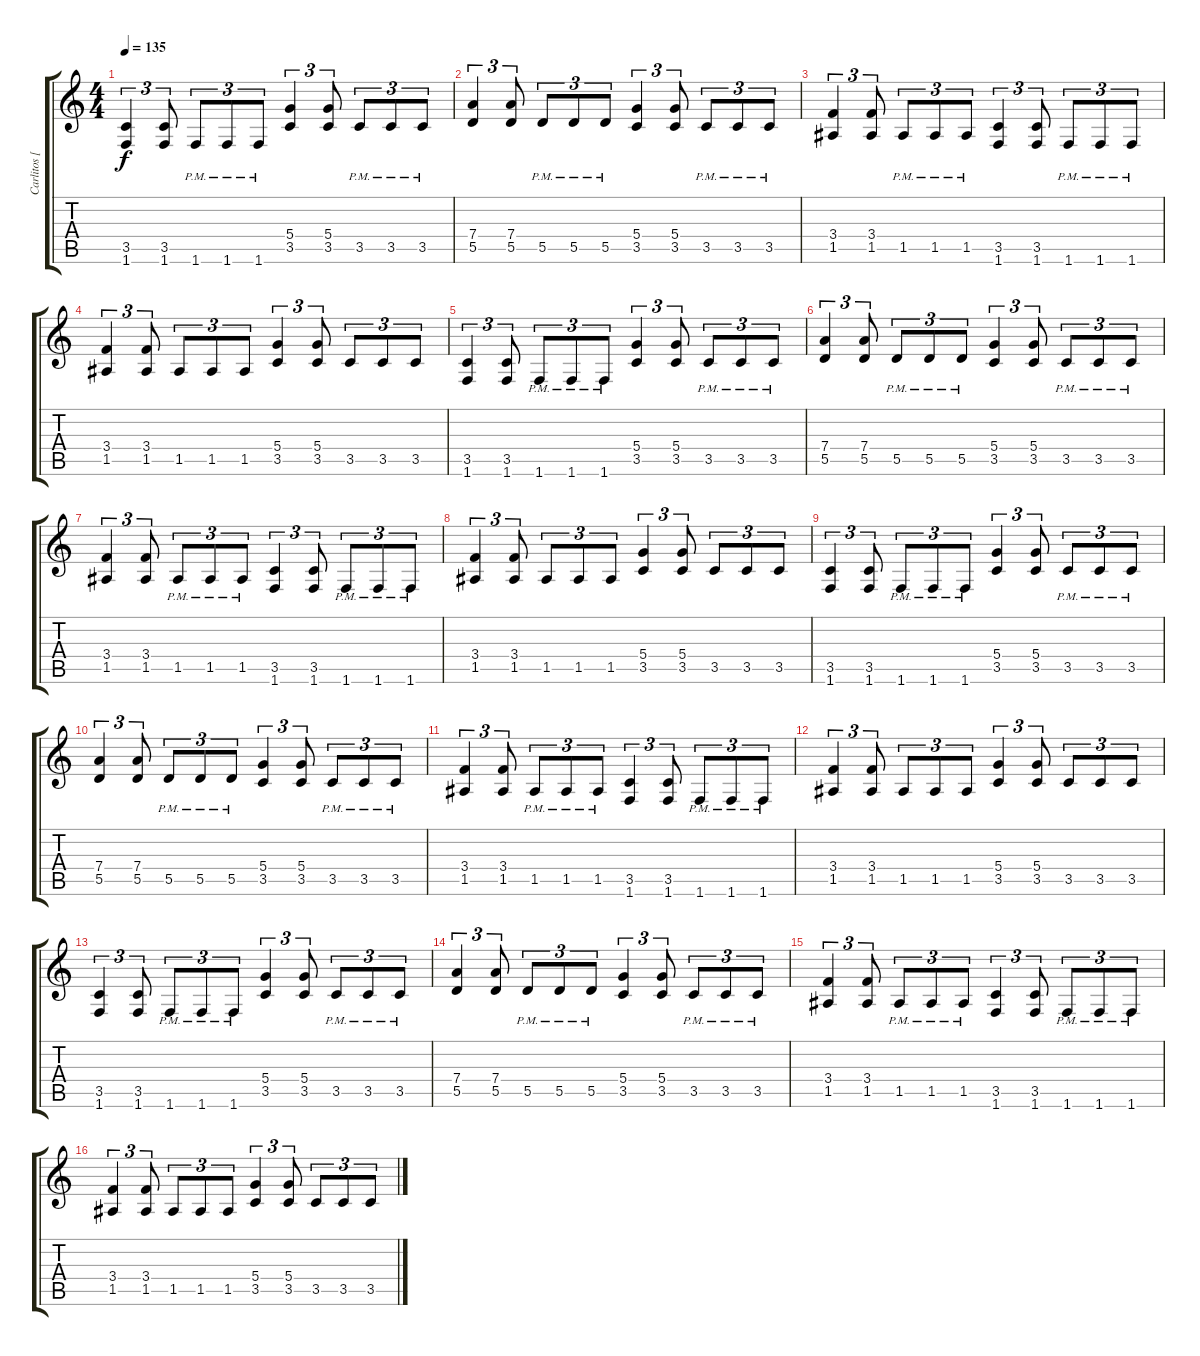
\track ("Carlitos [guitarra elec.]" "Carlitos [") {instrument distortionguitar}
\staff {score tabs}
\tuning (E4 B3 G3 D3 A2 E2) {hide}
\ts (4 4)
\tempo 135
\clef g2
\ks c
(3.5 1.6).4{tu (3 2) dy f} (3.5 1.6).8{tu (3 2)} 1.6{pm}.8{tu (3 2)} 1.6{pm}.8{tu (3 2)} 1.6{pm}.8{tu (3 2)} (5.4 3.5).4{tu (3 2)} (5.4 3.5).8{tu (3 2)} 3.5{pm}.8{tu (3 2)} 3.5{pm}.8{tu (3 2)} 3.5{pm}.8{tu (3 2)} |
(7.4 5.5).4{tu (3 2)} (7.4 5.5).8{tu (3 2)} 5.5{pm}.8{tu (3 2)} 5.5{pm}.8{tu (3 2)} 5.5{pm}.8{tu (3 2)} (5.4 3.5).4{tu (3 2)} (5.4 3.5).8{tu (3 2)} 3.5{pm}.8{tu (3 2)} 3.5{pm}.8{tu (3 2)} 3.5{pm}.8{tu (3 2)} |
(3.4 1.5).4{tu (3 2)} (3.4 1.5).8{tu (3 2)} 1.5{pm}.8{tu (3 2)} 1.5{pm}.8{tu (3 2)} 1.5{pm}.8{tu (3 2)} (3.5 1.6).4{tu (3 2)} (3.5 1.6).8{tu (3 2)} 1.6{pm}.8{tu (3 2)} 1.6{pm}.8{tu (3 2)} 1.6{pm}.8{tu (3 2)} |
(3.4 1.5).4{tu (3 2)} (3.4 1.5).8{tu (3 2)} 1.5.8{tu (3 2)} 1.5.8{tu (3 2)} 1.5.8{tu (3 2)} (5.4 3.5).4{tu (3 2)} (5.4 3.5).8{tu (3 2)} 3.5.8{tu (3 2)} 3.5.8{tu (3 2)} 3.5.8{tu (3 2)} |
(3.5 1.6).4{tu (3 2)} (3.5 1.6).8{tu (3 2)} 1.6{pm}.8{tu (3 2)} 1.6{pm}.8{tu (3 2)} 1.6{pm}.8{tu (3 2)} (5.4 3.5).4{tu (3 2)} (5.4 3.5).8{tu (3 2)} 3.5{pm}.8{tu (3 2)} 3.5{pm}.8{tu (3 2)} 3.5{pm}.8{tu (3 2)} |
(7.4 5.5).4{tu (3 2)} (7.4 5.5).8{tu (3 2)} 5.5{pm}.8{tu (3 2)} 5.5{pm}.8{tu (3 2)} 5.5{pm}.8{tu (3 2)} (5.4 3.5).4{tu (3 2)} (5.4 3.5).8{tu (3 2)} 3.5{pm}.8{tu (3 2)} 3.5{pm}.8{tu (3 2)} 3.5{pm}.8{tu (3 2)} |
(3.4 1.5).4{tu (3 2)} (3.4 1.5).8{tu (3 2)} 1.5{pm}.8{tu (3 2)} 1.5{pm}.8{tu (3 2)} 1.5{pm}.8{tu (3 2)} (3.5 1.6).4{tu (3 2)} (3.5 1.6).8{tu (3 2)} 1.6{pm}.8{tu (3 2)} 1.6{pm}.8{tu (3 2)} 1.6{pm}.8{tu (3 2)} |
(3.4 1.5).4{tu (3 2)} (3.4 1.5).8{tu (3 2)} 1.5.8{tu (3 2)} 1.5.8{tu (3 2)} 1.5.8{tu (3 2)} (5.4 3.5).4{tu (3 2)} (5.4 3.5).8{tu (3 2)} 3.5.8{tu (3 2)} 3.5.8{tu (3 2)} 3.5.8{tu (3 2)} |
(3.5 1.6).4{tu (3 2)} (3.5 1.6).8{tu (3 2)} 1.6{pm}.8{tu (3 2)} 1.6{pm}.8{tu (3 2)} 1.6{pm}.8{tu (3 2)} (5.4 3.5).4{tu (3 2)} (5.4 3.5).8{tu (3 2)} 3.5{pm}.8{tu (3 2)} 3.5{pm}.8{tu (3 2)} 3.5{pm}.8{tu (3 2)} |
(7.4 5.5).4{tu (3 2)} (7.4 5.5).8{tu (3 2)} 5.5{pm}.8{tu (3 2)} 5.5{pm}.8{tu (3 2)} 5.5{pm}.8{tu (3 2)} (5.4 3.5).4{tu (3 2)} (5.4 3.5).8{tu (3 2)} 3.5{pm}.8{tu (3 2)} 3.5{pm}.8{tu (3 2)} 3.5{pm}.8{tu (3 2)} |
(3.4 1.5).4{tu (3 2) volume 11} (3.4 1.5).8{tu (3 2)} 1.5{pm}.8{tu (3 2)} 1.5{pm}.8{tu (3 2)} 1.5{pm}.8{tu (3 2)} (3.5 1.6).4{tu (3 2)} (3.5 1.6).8{tu (3 2)} 1.6{pm}.8{tu (3 2)} 1.6{pm}.8{tu (3 2)} 1.6{pm}.8{tu (3 2)} |
(3.4 1.5).4{tu (3 2)} (3.4 1.5).8{tu (3 2)} 1.5.8{tu (3 2)} 1.5.8{tu (3 2)} 1.5.8{tu (3 2)} (5.4 3.5).4{tu (3 2)} (5.4 3.5).8{tu (3 2)} 3.5.8{tu (3 2)} 3.5.8{tu (3 2)} 3.5.8{tu (3 2)} |
(3.5 1.6).4{tu (3 2) volume 9} (3.5 1.6).8{tu (3 2)} 1.6{pm}.8{tu (3 2)} 1.6{pm}.8{tu (3 2)} 1.6{pm}.8{tu (3 2)} (5.4 3.5).4{tu (3 2)} (5.4 3.5).8{tu (3 2)} 3.5{pm}.8{tu (3 2)} 3.5{pm}.8{tu (3 2)} 3.5{pm}.8{tu (3 2)} |
(7.4 5.5).4{tu (3 2)} (7.4 5.5).8{tu (3 2)} 5.5{pm}.8{tu (3 2)} 5.5{pm}.8{tu (3 2)} 5.5{pm}.8{tu (3 2)} (5.4 3.5).4{tu (3 2)} (5.4 3.5).8{tu (3 2)} 3.5{pm}.8{tu (3 2)} 3.5{pm}.8{tu (3 2)} 3.5{pm}.8{tu (3 2)} |
(3.4 1.5).4{tu (3 2)} (3.4 1.5).8{tu (3 2)} 1.5{pm}.8{tu (3 2)} 1.5{pm}.8{tu (3 2)} 1.5{pm}.8{tu (3 2)} (3.5 1.6).4{tu (3 2)} (3.5 1.6).8{tu (3 2)} 1.6{pm}.8{tu (3 2)} 1.6{pm}.8{tu (3 2)} 1.6{pm}.8{tu (3 2)} |
(3.4 1.5).4{tu (3 2)} (3.4 1.5).8{tu (3 2)} 1.5.8{tu (3 2)} 1.5.8{tu (3 2)} 1.5.8{tu (3 2)} (5.4 3.5).4{tu (3 2)} (5.4 3.5).8{tu (3 2)} 3.5.8{tu (3 2)} 3.5.8{tu (3 2)} 3.5.8{tu (3 2)}
